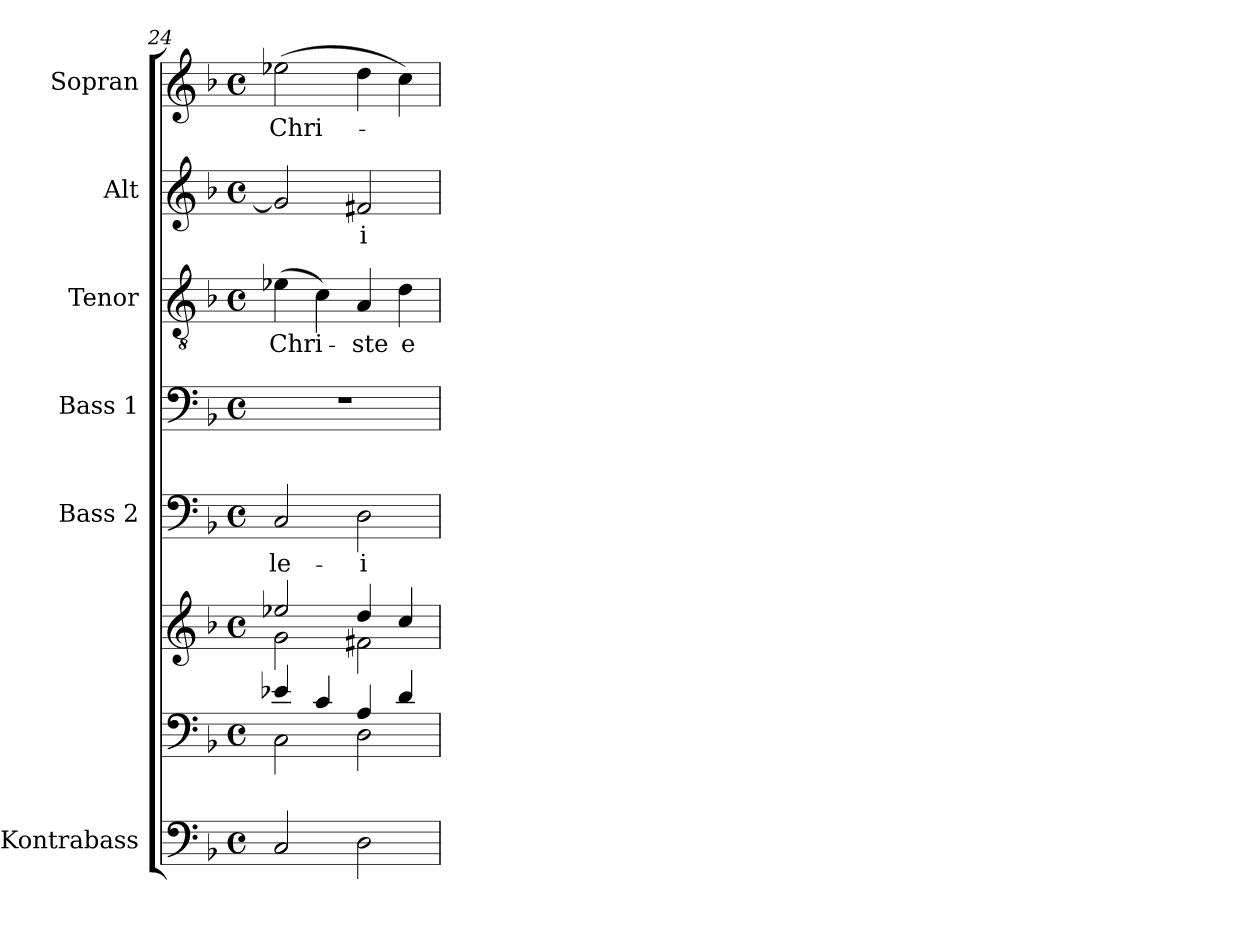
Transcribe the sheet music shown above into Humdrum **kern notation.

**kern	**kern	**kern	**kern	**text	**kern	**kern	**text	**kern	**text	**kern	**text
*part7	*part6	*part6	*part5	*part5	*part4	*part3	*part3	*part2	*part2	*part1	*part1
*staff8	*staff7	*staff6	*staff5	*staff5	*staff4	*staff3	*staff3	*staff2	*staff2	*staff1	*staff1
*I"Kontrabass	*	*	*I"Bass 2	*	*I"Bass 1	*I"Tenor	*	*I"Alt	*	*I"Sopran	*
*I'Kb.	*	*	*I'B. 2	*	*I'B. 1	*I'T.	*	*I'A.	*	*I'S.	*
*clefF4	*clefF4	*clefG2	*clefF4	*	*clefF4	*clefGv2	*	*clefG2	*	*clefG2	*
*ITrd7c12	*	*	*	*	*	*	*	*	*	*	*
*k[b-]	*k[b-]	*k[b-]	*k[b-]	*	*k[b-]	*k[b-]	*	*k[b-]	*	*k[b-]	*
*F:	*F:	*F:	*F:	*	*F:	*F:	*	*F:	*	*F:	*
*M4/4	*M4/4	*M4/4	*M4/4	*	*M4/4	*M4/4	*	*M4/4	*	*M4/4	*
*met(c)	*met(c)	*met(c)	*met(c)	*	*met(c)	*met(c)	*	*met(c)	*	*met(c)	*
=24	=24	=24	=24	=24	=24	=24	=24	=24	=24	=24	=24
*	*^	*^	*	*	*	*	*	*	*	*	*
!	!	!	!	!	!	!LO:LY:b	!	!	!LO:LY:b	!	!	!	!LO:LY:b
2CC/	4e-X/	2C\	2ee-X/	2g\	2C/	-le-	1r	(>4e-X\	Chri-	2g/]	.	(>2ee-X\	Chri-
.	4c/	.	.	.	.	.	.	4c\)	.	.	.	.	.
!	!	!	!	!	!	!LO:LY:b	!	!	!LO:LY:b	!	!LO:LY:b	!	!
2DD\	4A/	2D\	4dd/	2f#X\	2D\	-i-	.	4A/	-ste	2f#X/	-i-	4dd\	.
!	!	!	!	!	!	!	!	!	!LO:LY:b	!	!	!	!
.	4d/	.	4cc/	.	.	.	.	4d\	e-	.	.	4cc\)	.
*	*v	*v	*	*	*	*	*	*	*	*	*	*	*
*	*	*v	*v	*	*	*	*	*	*	*	*	*
=	=	=	=	=	=	=	=	=	=	=	=
*-	*-	*-	*-	*-	*-	*-	*-	*-	*-	*-	*-
